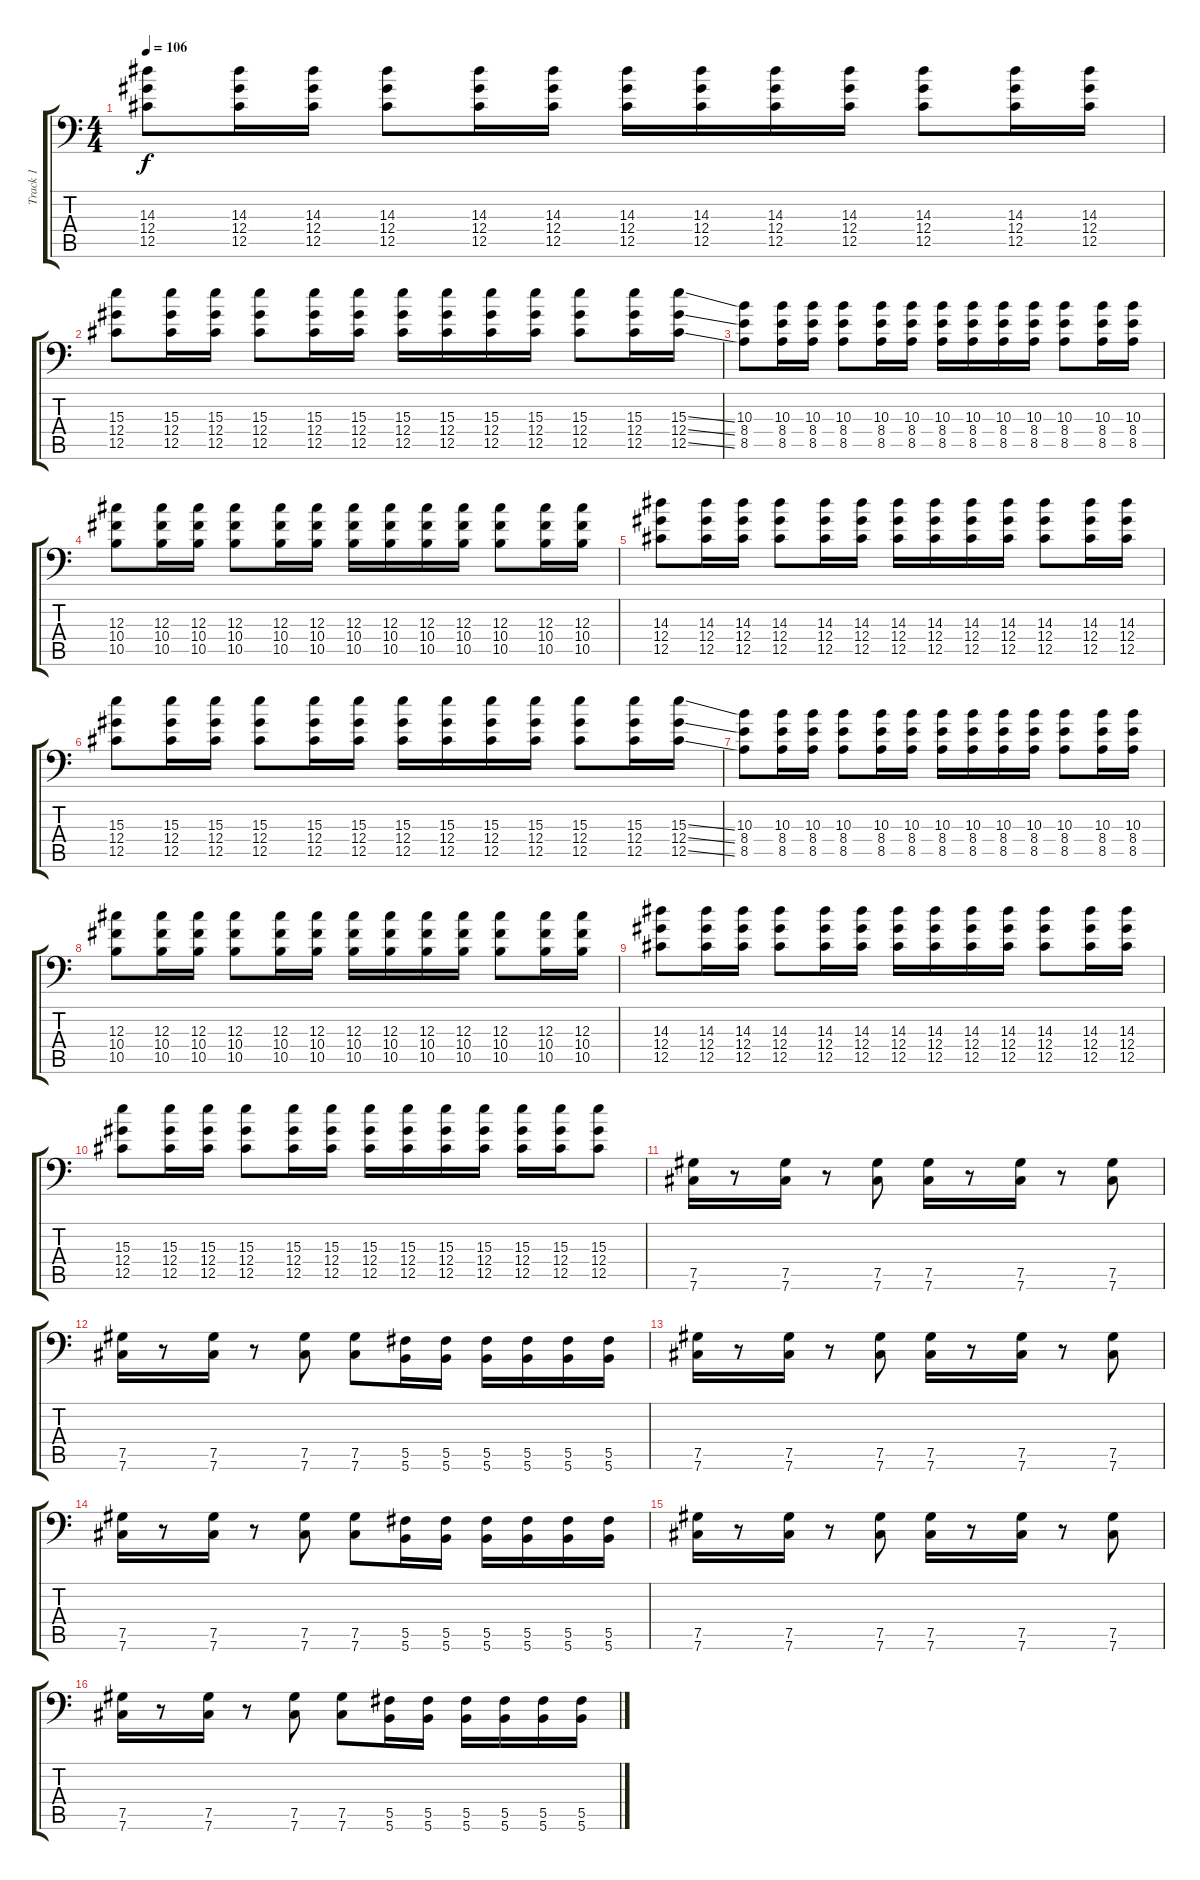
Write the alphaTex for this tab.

\track ("Track 1" "Track 1") {instrument distortionguitar}
\staff {score tabs}
\tuning (Bb3 Gb3 Db3 Ab2 Db2 Gb1) {hide}
\ts (4 4)
\tempo 106
\clef f4
\ks c
(14.3 12.4 12.5).8{dy f} (14.3 12.4 12.5).16 (14.3 12.4 12.5).16 (14.3 12.4 12.5).8 (14.3 12.4 12.5).16 (14.3 12.4 12.5).16 (14.3 12.4 12.5).16 (14.3 12.4 12.5).16 (14.3 12.4 12.5).16 (14.3 12.4 12.5).16 (14.3 12.4 12.5).8 (14.3 12.4 12.5).16 (14.3 12.4 12.5).16 |
(15.3 12.4 12.5).8 (15.3 12.4 12.5).16 (15.3 12.4 12.5).16 (15.3 12.4 12.5).8 (15.3 12.4 12.5).16 (15.3 12.4 12.5).16 (15.3 12.4 12.5).16 (15.3 12.4 12.5).16 (15.3 12.4 12.5).16 (15.3 12.4 12.5).16 (15.3 12.4 12.5).8 (15.3 12.4 12.5).16 (15.3{ss} 12.4{ss} 12.5{ss}).16 |
(10.3 8.4 8.5).8 (10.3 8.4 8.5).16 (10.3 8.4 8.5).16 (10.3 8.4 8.5).8 (10.3 8.4 8.5).16 (10.3 8.4 8.5).16 (10.3 8.4 8.5).16 (10.3 8.4 8.5).16 (10.3 8.4 8.5).16 (10.3 8.4 8.5).16 (10.3 8.4 8.5).8 (10.3 8.4 8.5).16 (10.3 8.4 8.5).16 |
(12.3 10.4 10.5).8 (12.3 10.4 10.5).16 (12.3 10.4 10.5).16 (12.3 10.4 10.5).8 (12.3 10.4 10.5).16 (12.3 10.4 10.5).16 (12.3 10.4 10.5).16 (12.3 10.4 10.5).16 (12.3 10.4 10.5).16 (12.3 10.4 10.5).16 (12.3 10.4 10.5).8 (12.3 10.4 10.5).16 (12.3 10.4 10.5).16 |
(14.3 12.4 12.5).8 (14.3 12.4 12.5).16 (14.3 12.4 12.5).16 (14.3 12.4 12.5).8 (14.3 12.4 12.5).16 (14.3 12.4 12.5).16 (14.3 12.4 12.5).16 (14.3 12.4 12.5).16 (14.3 12.4 12.5).16 (14.3 12.4 12.5).16 (14.3 12.4 12.5).8 (14.3 12.4 12.5).16 (14.3 12.4 12.5).16 |
(15.3 12.4 12.5).8 (15.3 12.4 12.5).16 (15.3 12.4 12.5).16 (15.3 12.4 12.5).8 (15.3 12.4 12.5).16 (15.3 12.4 12.5).16 (15.3 12.4 12.5).16 (15.3 12.4 12.5).16 (15.3 12.4 12.5).16 (15.3 12.4 12.5).16 (15.3 12.4 12.5).8 (15.3 12.4 12.5).16 (15.3{ss} 12.4{ss} 12.5{ss}).16 |
(10.3 8.4 8.5).8 (10.3 8.4 8.5).16 (10.3 8.4 8.5).16 (10.3 8.4 8.5).8 (10.3 8.4 8.5).16 (10.3 8.4 8.5).16 (10.3 8.4 8.5).16 (10.3 8.4 8.5).16 (10.3 8.4 8.5).16 (10.3 8.4 8.5).16 (10.3 8.4 8.5).8 (10.3 8.4 8.5).16 (10.3 8.4 8.5).16 |
(12.3 10.4 10.5).8 (12.3 10.4 10.5).16 (12.3 10.4 10.5).16 (12.3 10.4 10.5).8 (12.3 10.4 10.5).16 (12.3 10.4 10.5).16 (12.3 10.4 10.5).16 (12.3 10.4 10.5).16 (12.3 10.4 10.5).16 (12.3 10.4 10.5).16 (12.3 10.4 10.5).8 (12.3 10.4 10.5).16 (12.3 10.4 10.5).16 |
(14.3 12.4 12.5).8 (14.3 12.4 12.5).16 (14.3 12.4 12.5).16 (14.3 12.4 12.5).8 (14.3 12.4 12.5).16 (14.3 12.4 12.5).16 (14.3 12.4 12.5).16 (14.3 12.4 12.5).16 (14.3 12.4 12.5).16 (14.3 12.4 12.5).16 (14.3 12.4 12.5).8 (14.3 12.4 12.5).16 (14.3 12.4 12.5).16 |
(15.3 12.4 12.5).8 (15.3 12.4 12.5).16 (15.3 12.4 12.5).16 (15.3 12.4 12.5).8 (15.3 12.4 12.5).16 (15.3 12.4 12.5).16 (15.3 12.4 12.5).16 (15.3 12.4 12.5).16 (15.3 12.4 12.5).16 (15.3 12.4 12.5).16 (15.3 12.4 12.5).16 (15.3 12.4 12.5).16 (15.3 12.4 12.5).8 |
(7.5 7.6).16 r.8 (7.5 7.6).16 r.8 (7.5 7.6).8 (7.5 7.6).16 r.8 (7.5 7.6).16 r.8 (7.5 7.6).8 |
(7.5 7.6).16 r.8 (7.5 7.6).16 r.8 (7.5 7.6).8 (7.5 7.6).8 (5.5 5.6).16 (5.5 5.6).16 (5.5 5.6).16 (5.5 5.6).16 (5.5 5.6).16 (5.5 5.6).16 |
(7.5 7.6).16 r.8 (7.5 7.6).16 r.8 (7.5 7.6).8 (7.5 7.6).16 r.8 (7.5 7.6).16 r.8 (7.5 7.6).8 |
(7.5 7.6).16 r.8 (7.5 7.6).16 r.8 (7.5 7.6).8 (7.5 7.6).8 (5.5 5.6).16 (5.5 5.6).16 (5.5 5.6).16 (5.5 5.6).16 (5.5 5.6).16 (5.5 5.6).16 |
(7.5 7.6).16 r.8 (7.5 7.6).16 r.8 (7.5 7.6).8 (7.5 7.6).16 r.8 (7.5 7.6).16 r.8 (7.5 7.6).8 |
(7.5 7.6).16 r.8 (7.5 7.6).16 r.8 (7.5 7.6).8 (7.5 7.6).8 (5.5 5.6).16 (5.5 5.6).16 (5.5 5.6).16 (5.5 5.6).16 (5.5 5.6).16 (5.5 5.6).16
